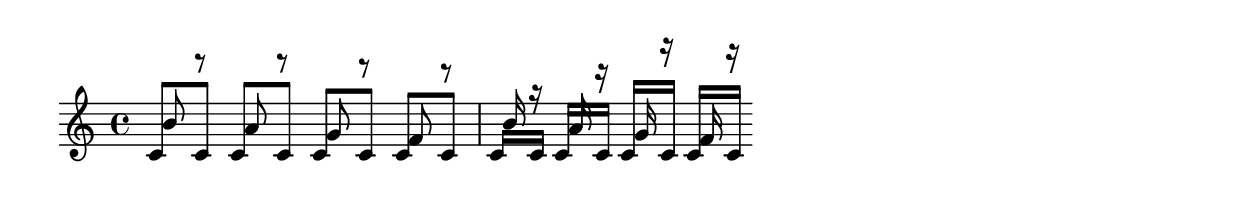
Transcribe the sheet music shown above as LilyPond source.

\version "2.17.15"
\header {
  texidoc = "Manual beams do not collide with notes."
}

\layout {
%  debug-beam-scoring = ##t
  indent = #0.0
}

\relative c' \new Staff {

  <<
    \new Voice {
      \voiceOne
      \repeat unfold 4 { c8[ c] }
    }
    \new Voice \relative c'' {
      \voiceThree
      \autoBeamOff
      b r a r
      g r f r
    } 
  >>

   |
  
  <<
    \new Voice {
      \voiceOne
      \repeat unfold 4 { c16[ c] }
    }
    \new Voice \relative c'' {
      \voiceThree
      \autoBeamOff
      b r a r
      g r f r
    } 
  >>

}
